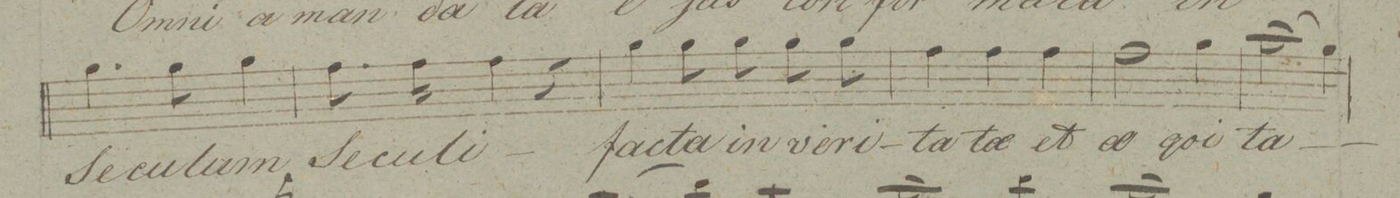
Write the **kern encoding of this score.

**kern	**text	**dynam
*I"Canto.	*	*
*clefC1	*	*
*k[f#]	*	*
*M3/4	*	*
4.ee\	Se-	.
8ee\	-cu-	.
4ee\	-lum	.
=66	=66	=66
8.dd\	Se-	.
16dd\	-cu-	.
4dd\	-li	.
4r	.	.
=67	=67	=67
4ee\	fac-	.
8ee\	-ta	.
8ee\	in	.
8ee\	ve-	.
8ee\	-ri-	.
=68	=68	=68
4dd\	-ta-	.
4dd\	-tae	.
4dd\	et	.
=69	=69	=69
2dd\	ae-	.
4ee\	-qui-	.
=70	=70	=70
(2ff#\	-ta-	.
4ee\)	.	.
=71	=71	=71
*-	*-	*-
